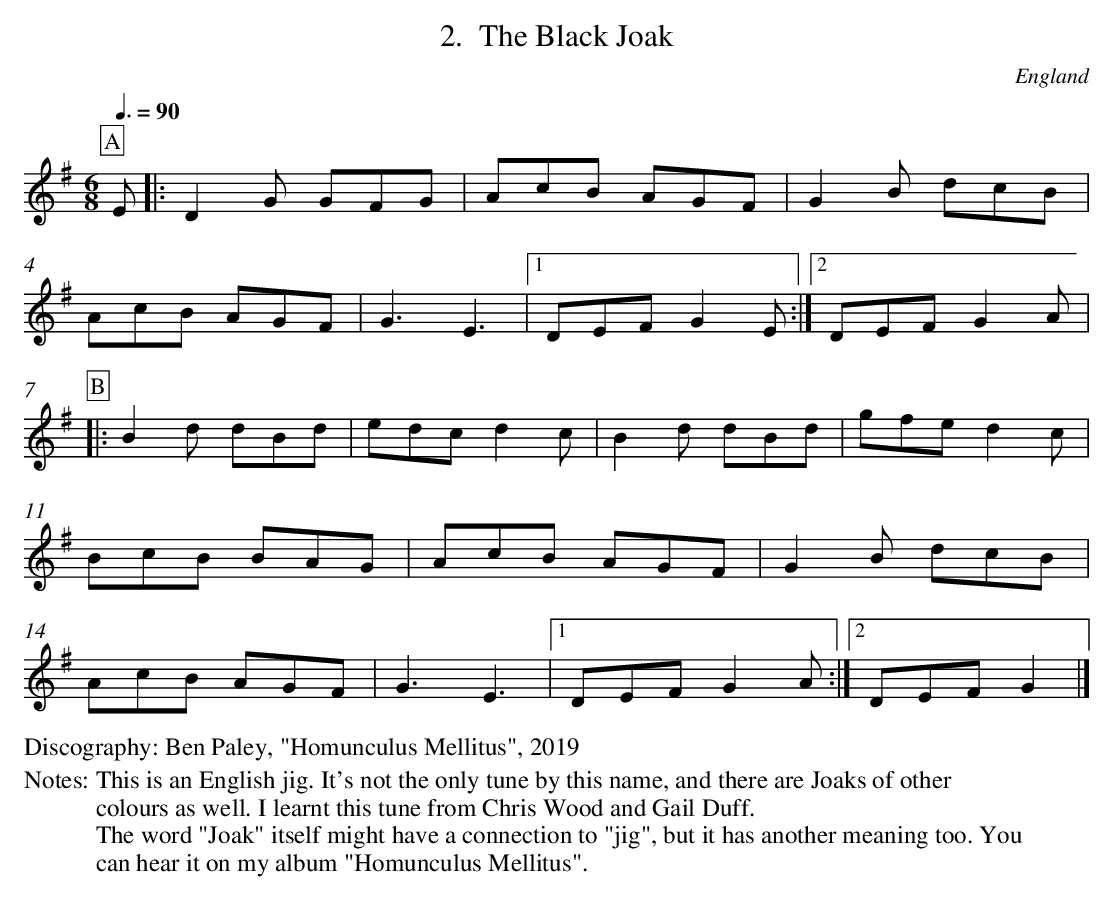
X:1
T:The Black Joak
L:1/8
M:6/8
O:England
Q:3/8=90
K:G
P:A
E |: D2G GFG | AcB AGF | G2B dcB |
AcB AGF | G3 E3 |1 DEF G2E :|2 DEF G2A |
P:B
|: B2d dBd | edc d2c | B2d dBd | gfe d2c |
BcB BAG | AcB AGF | G2B dcB |
AcB AGF | G3 E3 |1 DEF G2A :|2 DEF G2|]
